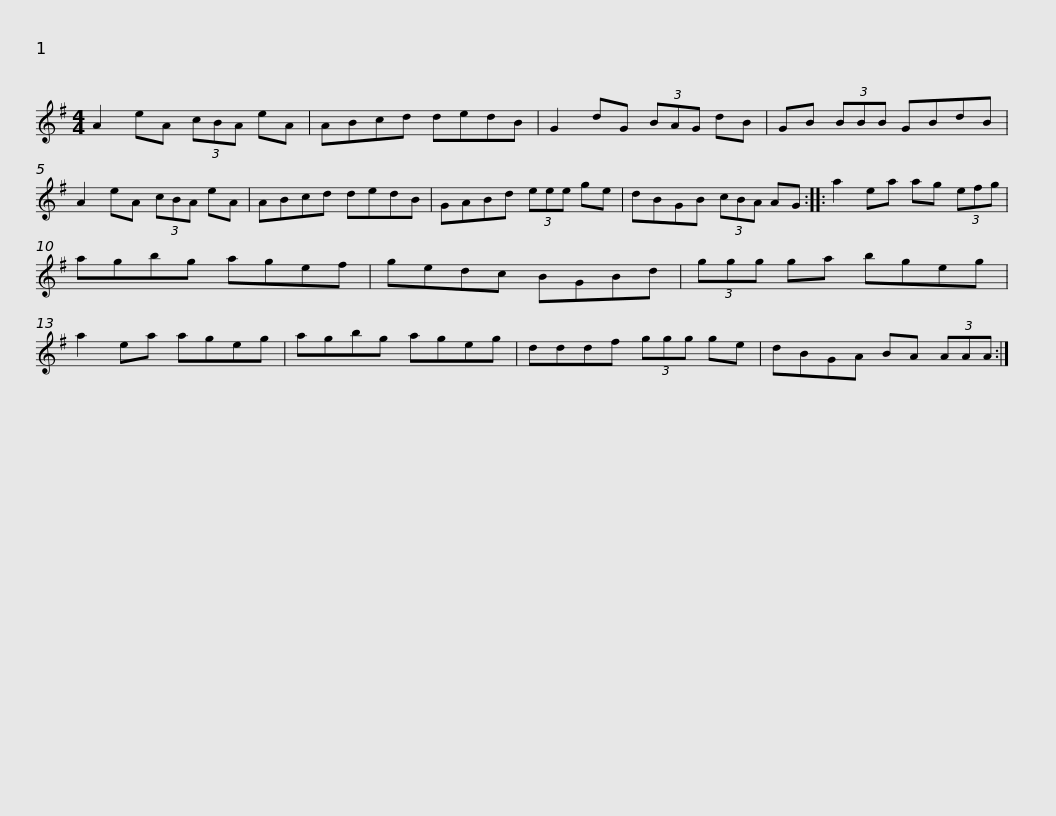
X:1
L:1/8
M:4/4
I:linebreak $
K:G
V:1 treble
V:1
 A2 eA (3cBA eA | ABcd dedB | G2 dG (3BAG dB | GB (3BBB GBdB | A2 eA (3cBA eA |$ %5
 ABcd dedB | GABd (3eee ge | dBGB (3cBA AG :: a2 ea ag (3efg | agbg agef |$ %10
 gedc BGBd | (3ggg ga bgeg | a2 ea ageg | agbg ageg | dddf (3ggg ge |$ %15
 dBGA BA (3AAA :| %16
